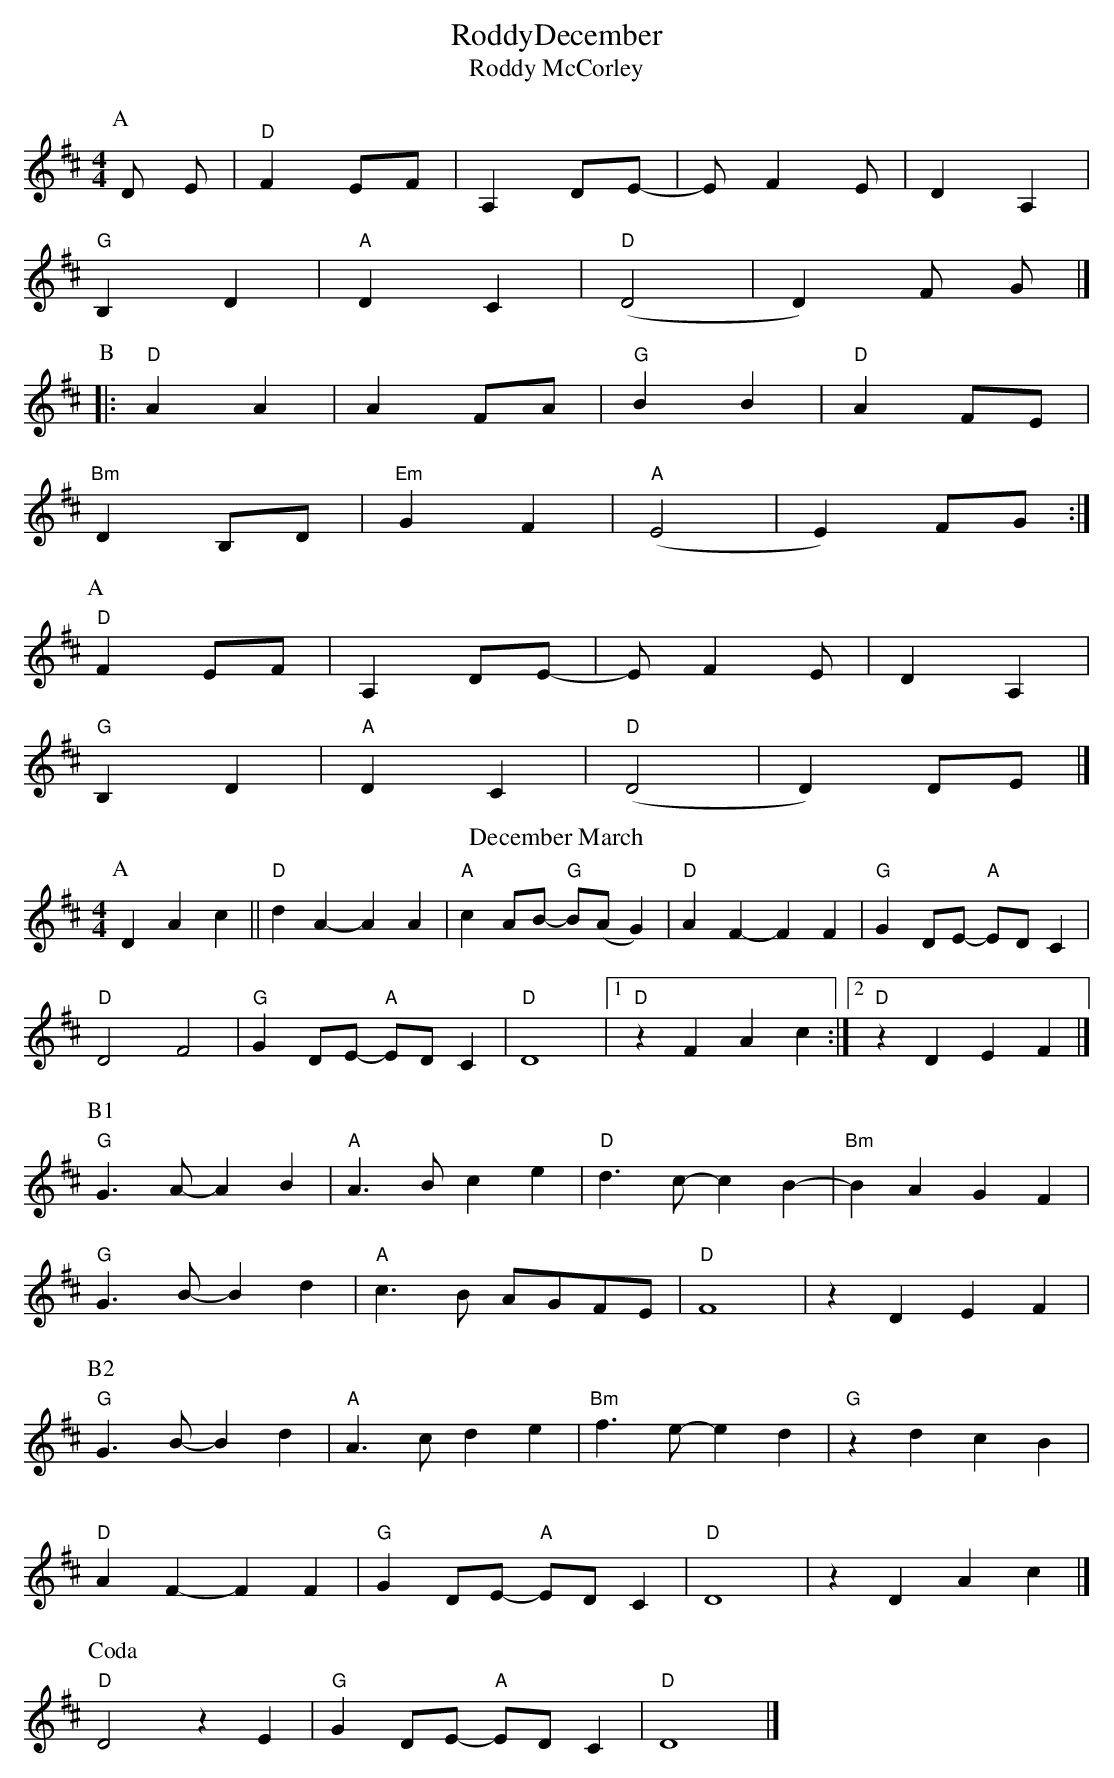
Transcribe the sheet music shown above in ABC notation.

X:1
T:RoddyDecember
T:
T:Roddy McCorley
M:4/4
K:Dmaj
P:A
D E |"D" F2 EF |A,2 DE- |E F2 E |D2 A,2 |
"G" B,2 D2 |"A" D2 C2 |"D" (D4 |D2) F G  |]
P:B
|: "D" A2 A2 |A2 FA |"G" B2 B2 |"D" A2 FE |
"Bm"D2 B,D |"Em" G2 F2 |"A" (E4 |E2) FG :|
P:A
"D" F2 EF |A,2 DE- |E F2 E |D2 A,2 |
"G" B,2 D2 |"A" D2 C2 |"D" (D4 |D2) DE |]
T:December March
M:4/4
K:Dmaj
P:A
D2 A2 c2 || "D" d2 A2-A2 A2 | "A" c2 AB- "G" B(A G2) | "D" A2 F2-F2 F2 | "G" G2 DE- "A" ED C2 |
"D" D4 F4 | "G" G2 DE- "A" ED C2 | "D" D8 |1 "D" z2 F2A2c2 :|2 "D" z2 D2E2F2 |]
P:B1
"G" G3 A-A2 B2 | "A" A3 Bc2 e2 | "D" d3 c-c2 B2- | "Bm"B2 A2G2F2 |
"G" G3 B-B2 d2 | "A" c3 B AGFE | "D" F8 | z2 D2E2F2 |
P:B2
"G" G3 B-B2 d2 | "A" A3 cd2 e2 | "Bm"f3 e-e2 d2 | "G"z2 d2c2B2 |
"D" A2 F2-F2 F2 | "G" G2 DE- "A" ED C2 | "D" D8 | z2 D2 A2 c2 |]
P:Coda
"D" D4 z2 E2 | "G" G2 DE- "A"ED C2 | "D" D8 |]
